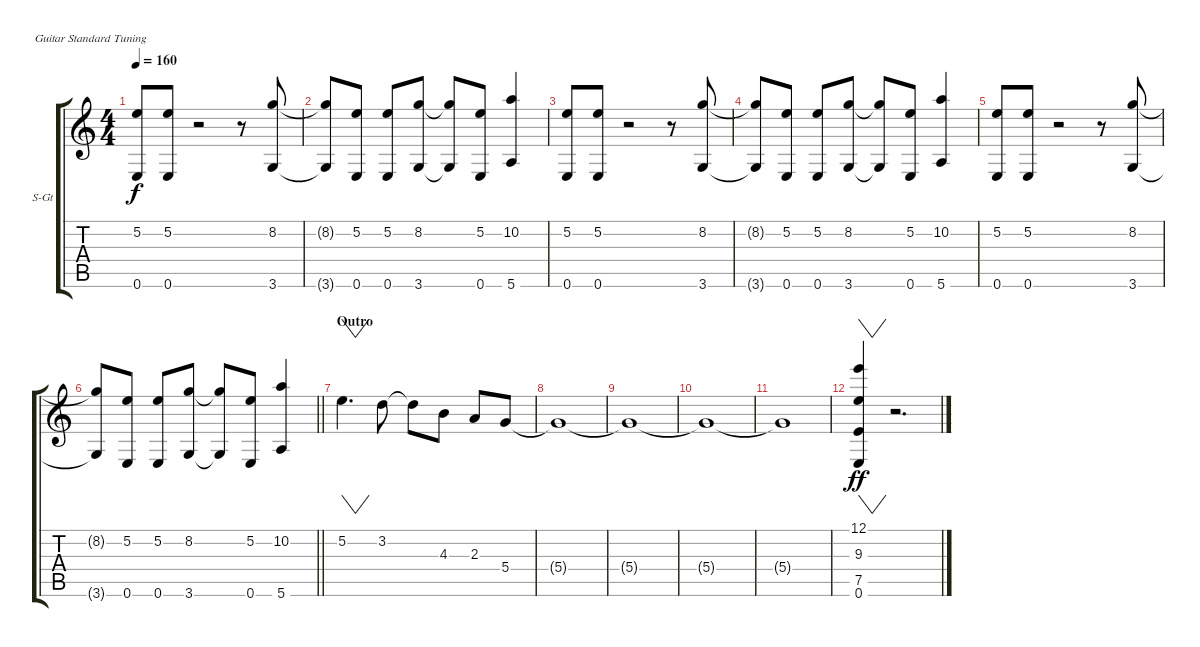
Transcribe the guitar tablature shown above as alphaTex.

\bracketExtendMode groupsimilarinstruments
\firstSystemTrackNameOrientation horizontal
\otherSystemsTrackNameOrientation horizontal
\track ("Neil Fallon(Keyboard)" "S-Gt") {instrument rockorgan}
\staff {score tabs}
\tuning (E4 B3 G3 D3 A2 E2)
\displaytranspose 12
\ts (4 4)
\tempo 160
\clef g2
\ks c
(5.2 0.6).8{dy f} (5.2 0.6).8 r.2 r.8 (8.2 3.6).8 |
(8.2{t} 3.6{t}).8 (5.2 0.6).8 (5.2 0.6).8 (8.2 3.6).8 (8.2{t} 3.6{t}).8 (5.2 0.6).8 (10.2 5.6).4 |
(5.2 0.6).8 (5.2 0.6).8 r.2 r.8 (8.2 3.6).8 |
(8.2{t} 3.6{t}).8 (5.2 0.6).8 (5.2 0.6).8 (8.2 3.6).8 (8.2{t} 3.6{t}).8 (5.2 0.6).8 (10.2 5.6).4 |
(5.2 0.6).8 (5.2 0.6).8 r.2 r.8 (8.2 3.6).8 |
\barLineRight lightlight
(8.2{t} 3.6{t}).8 (5.2 0.6).8 (5.2 0.6).8 (8.2 3.6).8 (8.2{t} 3.6{t}).8 (5.2 0.6).8 (10.2 5.6).4 |
\section ("" "Outro")
5.2.4{vw d} 3.2.8 3.2{t}.8 4.3.8 2.3.8 5.4.8 |
5.4{t}.1 |
5.4{t}.1 |
5.4{t}.1 |
5.4{t}.1 |
(12.1 9.3 7.5 0.6).4{vw dy ff} r.2{d}
